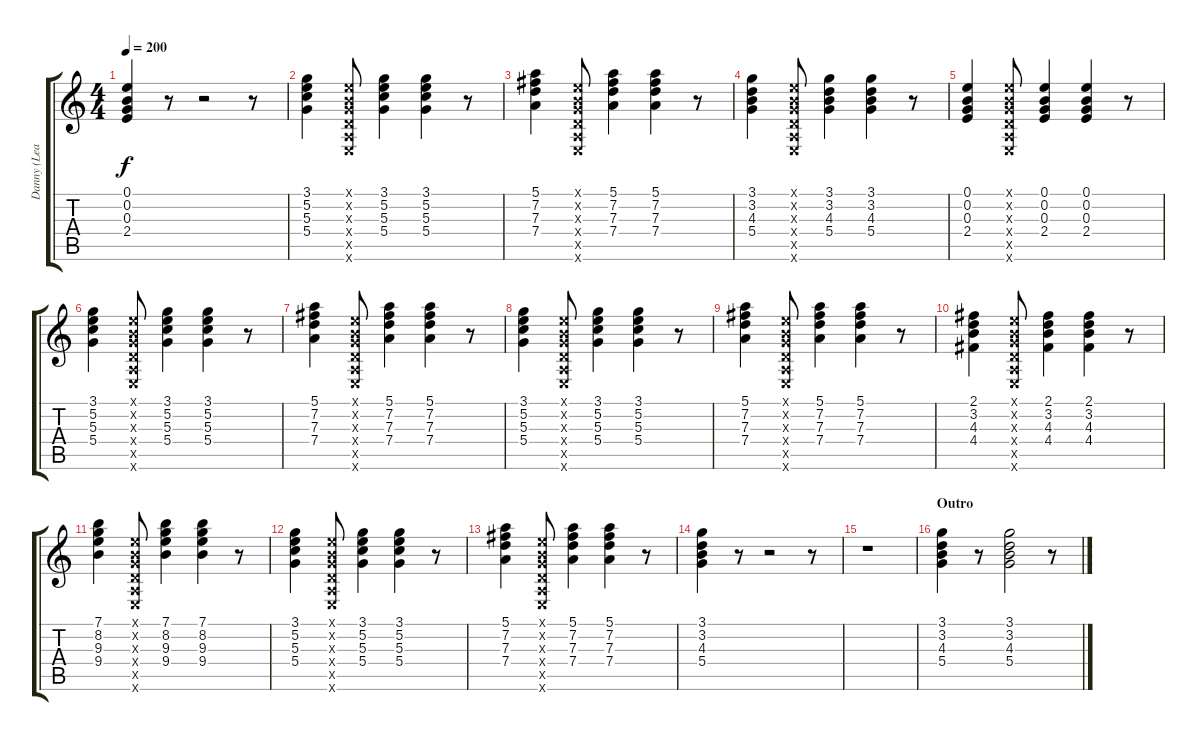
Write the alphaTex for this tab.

\track ("Danny (Lead Guitar)" "Danny (Lea") {instrument electricguitarclean}
\staff {score tabs}
\tuning (E4 B3 G3 D3 A2 E2) {hide}
\ts (4 4)
\tempo 200
\clef g2
\ks c
(0.1 0.2 0.3 2.4).4{dy f} r.8 r.2 r.8 |
(3.1 5.2 5.3 5.4).4 (0.1{x} 0.2{x} 0.3{x} 0.4{x} 0.5{x} 0.6{x}).8 (3.1 5.2 5.3 5.4).4 (3.1 5.2 5.3 5.4).4 r.8 |
(5.1 7.2 7.3 7.4).4 (0.1{x} 0.2{x} 0.3{x} 0.4{x} 0.5{x} 0.6{x}).8 (5.1 7.2 7.3 7.4).4 (5.1 7.2 7.3 7.4).4 r.8 |
(3.1 3.2 4.3 5.4).4 (0.1{x} 0.2{x} 0.3{x} 0.4{x} 0.5{x} 0.6{x}).8 (3.1 3.2 4.3 5.4).4 (3.1 3.2 4.3 5.4).4 r.8 |
(0.1 0.2 0.3 2.4).4 (0.1{x} 0.2{x} 0.3{x} 0.4{x} 0.5{x} 0.6{x}).8 (0.1 0.2 0.3 2.4).4 (0.1 0.2 0.3 2.4).4 r.8 |
(3.1 5.2 5.3 5.4).4 (0.1{x} 0.2{x} 0.3{x} 0.4{x} 0.5{x} 0.6{x}).8 (3.1 5.2 5.3 5.4).4 (3.1 5.2 5.3 5.4).4 r.8 |
(5.1 7.2 7.3 7.4).4 (0.1{x} 0.2{x} 0.3{x} 0.4{x} 0.5{x} 0.6{x}).8 (5.1 7.2 7.3 7.4).4 (5.1 7.2 7.3 7.4).4 r.8 |
(3.1 5.2 5.3 5.4).4 (0.1{x} 0.2{x} 0.3{x} 0.4{x} 0.5{x} 0.6{x}).8 (3.1 5.2 5.3 5.4).4 (3.1 5.2 5.3 5.4).4 r.8 |
(5.1 7.2 7.3 7.4).4 (0.1{x} 0.2{x} 0.3{x} 0.4{x} 0.5{x} 0.6{x}).8 (5.1 7.2 7.3 7.4).4 (5.1 7.2 7.3 7.4).4 r.8 |
(2.1 3.2 4.3 4.4).4 (0.1{x} 0.2{x} 0.3{x} 0.4{x} 0.5{x} 0.6{x}).8 (2.1 3.2 4.3 4.4).4 (2.1 3.2 4.3 4.4).4 r.8 |
(7.1 8.2 9.3 9.4).4 (0.1{x} 0.2{x} 0.3{x} 0.4{x} 0.5{x} 0.6{x}).8 (7.1 8.2 9.3 9.4).4 (7.1 8.2 9.3 9.4).4 r.8 |
(3.1 5.2 5.3 5.4).4 (0.1{x} 0.2{x} 0.3{x} 0.4{x} 0.5{x} 0.6{x}).8 (3.1 5.2 5.3 5.4).4 (3.1 5.2 5.3 5.4).4 r.8 |
(5.1 7.2 7.3 7.4).4 (0.1{x} 0.2{x} 0.3{x} 0.4{x} 0.5{x} 0.6{x}).8 (5.1 7.2 7.3 7.4).4 (5.1 7.2 7.3 7.4).4 r.8 |
(3.1 3.2 4.3 5.4).4 r.8 r.2 r.8 |
r.1 |
\section ("" "Outro")
(3.1 3.2 4.3 5.4).4 r.8 (3.1 3.2 4.3 5.4).2 r.8
